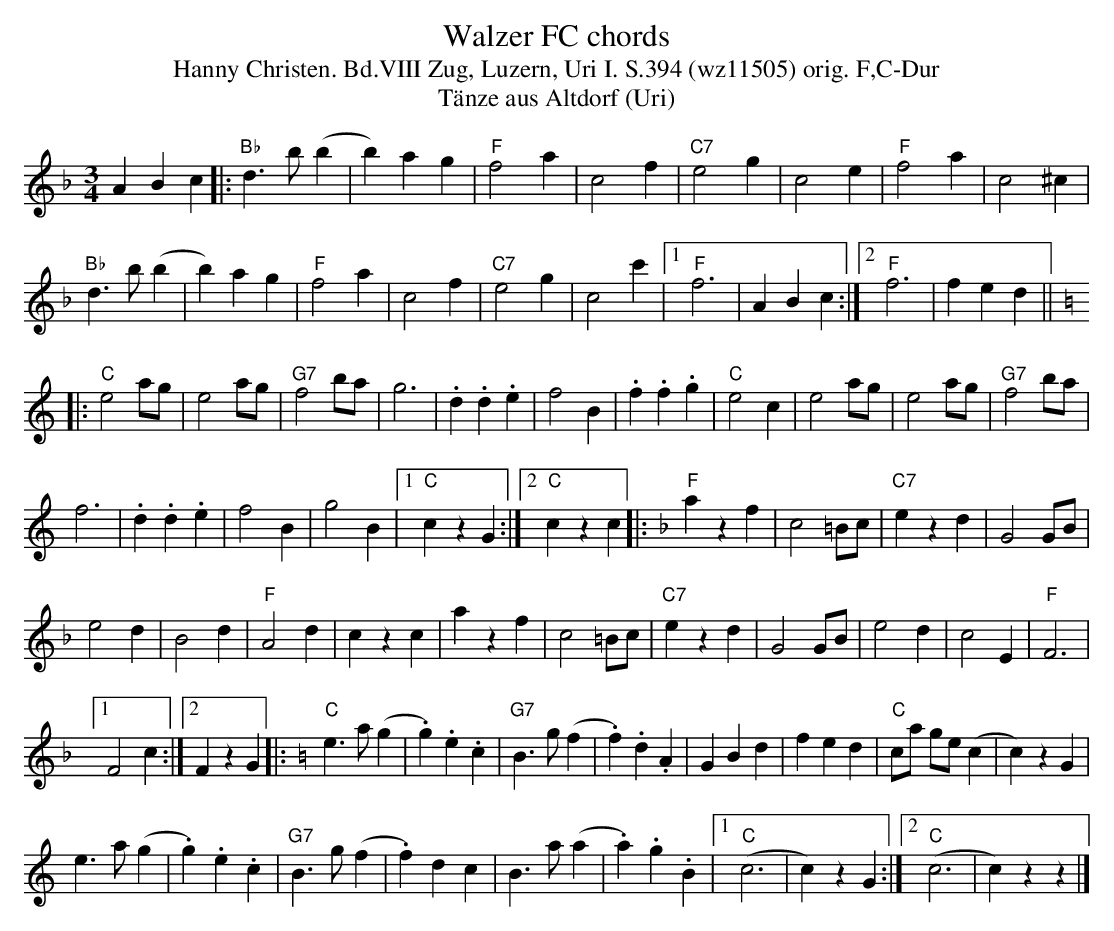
X:1
T: Walzer FC chords
T:Hanny Christen. Bd.VIII Zug, Luzern, Uri I. S.394 (wz11505) orig. F,C-Dur
T: T\"anze aus Altdorf (Uri)
M:3/4
L:1/4
K:F %%MIDI gchordon
ABc |: "Bb"d>b (b | b)ag | "F"f2a | c2f | "C7"e2g | c2e | "F"f2a | c2^c |
"Bb"d>b (b | b)ag | "F"f2a | c2f | "C7"e2g | c2c' |1 "F"f3 | ABc :|2 "F"f3 | fed ||
|: [K:C]
"C"e2a/g/ | e2a/g/ | "G7"f2b/a/ | g3 | .d.d.e | f2B | .f.f.g | "C"e2c | e2a/g/ | e2a/g/ | "G7"f2b/a/ |
f3 | .d.d.e | f2B | g2B |1 "C"czG :|2 "C"czc |: [K:F] "F"azf | c2=B/c/ | "C7"ezd | G2G/B/ |
e2d | B2d | "F"A2d | czc | azf | c2=B/c/ | "C7"ezd | G2G/B/ | e2d | c2E | "F"F3 |1
F2c :|2 FzG |: [K:C] "C"e>a (g | .g).e.c | "G7"B>g (f | .f).d.A | GBd | fed | "C"c/a/ g/e/ (c | c)zG |
 e>a (g | .g).e.c | "G7"B>g (f | .f)dc | B>a (a | .a).g.B |1 "C"(c3 | c)zG :|2 "C"(c3 | c)zz |]
